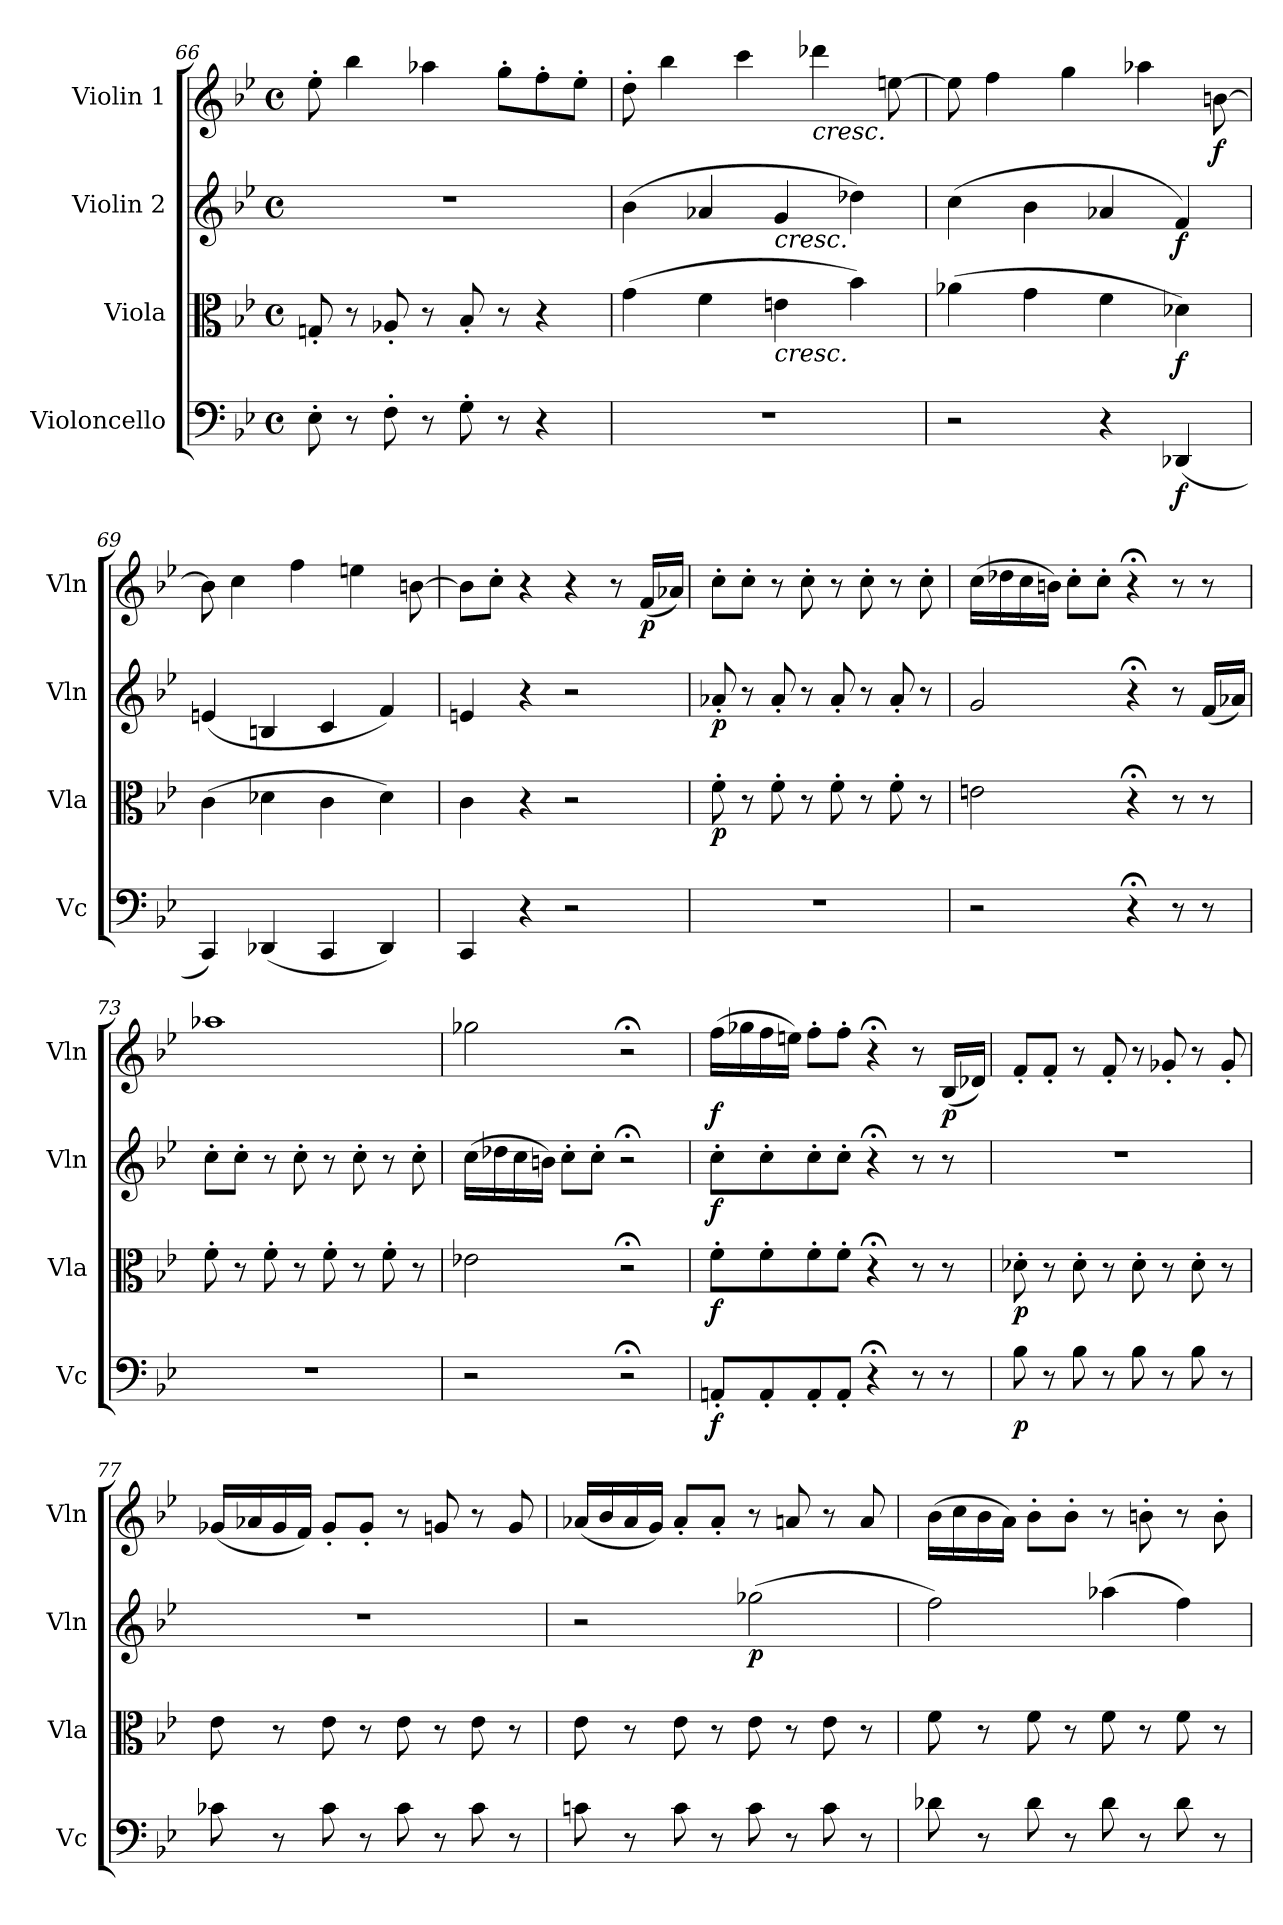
**kern	**dynam	**kern	**dynam	**kern	**dynam	**kern	**dynam
*part4	*part4	*part3	*part3	*part2	*part2	*part1	*part1
*staff4	*staff4	*staff3	*staff3	*staff2	*staff2	*staff1	*staff1
*I"Violoncello	*	*I"Viola	*	*I"Violin 2	*	*I"Violin 1	*
*I'Vc	*	*I'Vla	*	*I'Vln	*	*I'Vln	*
*clefF4	*	*clefC3	*	*clefG2	*	*clefG2	*
*k[b-e-]	*	*k[b-e-]	*	*k[b-e-]	*	*k[b-e-]	*
*M4/4	*	*M4/4	*	*M4/4	*	*M4/4	*
*met(c)	*	*met(c)	*	*met(c)	*	*met(c)	*
=66	=66	=66	=66	=66	=66	=66	=66
8E-'\	.	8Gn'/	.	1r	.	8ee-'\	.
8r	.	8r	.	.	.	4bb-\	.
8F'\	.	8A-X'/	.	.	.	.	.
8r	.	8r	.	.	.	4aa-X\	.
8G'\	.	8B-'/	.	.	.	.	.
8r	.	8r	.	.	.	8gg'\L	.
4r	.	4r	.	.	.	8ff'\	.
.	.	.	.	.	.	8ee-'\J	.
=67	=67	=67	=67	=67	=67	=67	=67
1r	.	(4g\	.	(4b-\	.	8dd'\	.
.	.	.	.	.	.	4bb-\	.
.	.	4f\	.	4a-X/	.	.	.
.	.	.	.	.	.	4ccc\	.
!	!	!	!	!LO:TX:b:i:t=cresc.	!	!	!
!	!	!LO:TX:b:i:t=cresc.	!	!	!	!	!
.	.	4en\	.	4g/	.	.	.
!	!	!	!	!	!	!LO:TX:b:i:t=cresc.	!
.	.	.	.	.	.	4ddd-X\	.
.	.	4b-\)	.	4dd-X\)	.	.	.
.	.	.	.	.	.	[8een\	.
!!LO:LB:g=z
=68	=68	=68	=68	=68	=68	=68	=68
2r	.	(4a-X\	.	(4cc\	.	8een\]	.
.	.	.	.	.	.	4ff\	.
.	.	4g\	.	4b-\	.	.	.
.	.	.	.	.	.	4gg\	.
4r	.	4f\	.	4a-X/	.	.	.
.	.	.	.	.	.	4aa-X\	.
!	!LO:DY:b	!	!LO:DY:b	!	!LO:DY:b	!	!
(4DD-X/	f	4d-X\)	f	4f/)	f	.	.
!	!	!	!	!	!	!	!LO:DY:b
.	.	.	.	.	.	[8bn\	f
=69	=69	=69	=69	=69	=69	=69	=69
4CC/)	.	(4c\	.	(4en/	.	8b\]	.
.	.	.	.	.	.	4cc\	.
(4DD-X/	.	4d-X\	.	4Bn/	.	.	.
.	.	.	.	.	.	4ff\	.
4CC/	.	4c\	.	4c/	.	.	.
.	.	.	.	.	.	4een\	.
4DD-/)	.	4d-\)	.	4f/)	.	.	.
.	.	.	.	.	.	[8bn\	.
=70	=70	=70	=70	=70	=70	=70	=70
4CC/	.	4c\	.	4en/	.	8b\L]	.
.	.	.	.	.	.	8cc'\J	.
4r	.	4r	.	4r	.	4r	.
2r	.	2r	.	2r	.	4r	.
.	.	.	.	.	.	8r	.
!	!	!	!	!	!	!	!LO:DY:b
.	.	.	.	.	.	(16f/LL	p
.	.	.	.	.	.	16a-X/JJ)	.
=71	=71	=71	=71	=71	=71	=71	=71
!	!	!	!LO:DY:b	!	!LO:DY:b	!	!
1r	.	8f'\	p	8a-X'/	p	8cc'\L	.
.	.	8r	.	8r	.	8cc'\J	.
.	.	8f'\	.	8a-'/	.	8r	.
.	.	8r	.	8r	.	8cc'\	.
.	.	8f'\	.	8a-'/	.	8r	.
.	.	8r	.	8r	.	8cc'\	.
.	.	8f'\	.	8a-'/	.	8r	.
.	.	8r	.	8r	.	8cc'\	.
=72	=72	=72	=72	=72	=72	=72	=72
2r	.	2en\	.	2g/	.	(16cc\LL	.
.	.	.	.	.	.	16dd-X\	.
.	.	.	.	.	.	16cc\	.
.	.	.	.	.	.	16bn\JJ)	.
.	.	.	.	.	.	8cc'\L	.
.	.	.	.	.	.	8cc'\J	.
4r;<	.	4r;<	.	4r;<	.	4r;<	.
8r	.	8r	.	8r	.	8r	.
8r	.	8r	.	(16f/LL	.	8r	.
.	.	.	.	16a-X/JJ)	.	.	.
!!LO:LB:g=z
=73	=73	=73	=73	=73	=73	=73	=73
1r	.	8f'\	.	8cc'\L	.	1aa-X	.
.	.	8r	.	8cc'\J	.	.	.
.	.	8f'\	.	8r	.	.	.
.	.	8r	.	8cc'\	.	.	.
.	.	8f'\	.	8r	.	.	.
.	.	8r	.	8cc'\	.	.	.
.	.	8f'\	.	8r	.	.	.
.	.	8r	.	8cc'\	.	.	.
=74	=74	=74	=74	=74	=74	=74	=74
2r	.	2e-X\	.	(16cc\LL	.	2gg-X\	.
.	.	.	.	16dd-X\	.	.	.
.	.	.	.	16cc\	.	.	.
.	.	.	.	16bn\JJ)	.	.	.
.	.	.	.	8cc'\L	.	.	.
.	.	.	.	8cc'\J	.	.	.
2r;<	.	2r;<	.	2r;<	.	2r;<	.
=75	=75	=75	=75	=75	=75	=75	=75
!	!LO:DY:b	!	!LO:DY:b	!	!LO:DY:b	!	!LO:DY:b
8AAn'/L	f	8f'\L	f	8cc'\L	f	(16ff\LL	f
.	.	.	.	.	.	16gg-X\	.
8AA'/	.	8f'\	.	8cc'\	.	16ff\	.
.	.	.	.	.	.	16een\JJ)	.
8AA'/	.	8f'\	.	8cc'\	.	8ff'\L	.
8AA'/J	.	8f'\J	.	8cc'\J	.	8ff'\J	.
4r;<	.	4r;<	.	4r;<	.	4r;<	.
8r	.	8r	.	8r	.	8r	.
!	!	!	!	!	!	!	!LO:DY:b
8r	.	8r	.	8r	.	(16B-/LL	p
.	.	.	.	.	.	16d-X/JJ)	.
=76	=76	=76	=76	=76	=76	=76	=76
!	!LO:DY:b	!	!LO:DY:b	!	!	!	!
8B-\	p	8d-X'\	p	1r	.	8f'/L	.
8r	.	8r	.	.	.	8f'/J	.
8B-\	.	8d-'\	.	.	.	8r	.
8r	.	8r	.	.	.	8f'/	.
8B-\	.	8d-'\	.	.	.	8r	.
8r	.	8r	.	.	.	8g-X'/	.
8B-\	.	8d-'\	.	.	.	8r	.
8r	.	8r	.	.	.	8g-'/	.
!!LO:LB:g=z
=77	=77	=77	=77	=77	=77	=77	=77
8c-X\	.	8e-\	.	1r	.	(16g-X/LL	.
.	.	.	.	.	.	16a-X/	.
8r	.	8r	.	.	.	16g-/	.
.	.	.	.	.	.	16f/JJ)	.
8c-\	.	8e-\	.	.	.	8g-'/L	.
8r	.	8r	.	.	.	8g-'/J	.
8c-\	.	8e-\	.	.	.	8r	.
8r	.	8r	.	.	.	8gn/	.
8c-\	.	8e-\	.	.	.	8r	.
8r	.	8r	.	.	.	8g/	.
=78	=78	=78	=78	=78	=78	=78	=78
8cn\	.	8e-\	.	2r	.	(16a-X/LL	.
.	.	.	.	.	.	16b-/	.
8r	.	8r	.	.	.	16a-/	.
.	.	.	.	.	.	16g/JJ)	.
8c\	.	8e-\	.	.	.	8a-'/L	.
8r	.	8r	.	.	.	8a-'/J	.
!	!	!	!	!	!LO:DY:b	!	!
8c\	.	8e-\	.	(2gg-X\	p	8r	.
8r	.	8r	.	.	.	8an/	.
8c\	.	8e-\	.	.	.	8r	.
8r	.	8r	.	.	.	8a/	.
=79	=79	=79	=79	=79	=79	=79	=79
8d-X\	.	8f\	.	2ff\)	.	(16b-\LL	.
.	.	.	.	.	.	16cc\	.
8r	.	8r	.	.	.	16b-\	.
.	.	.	.	.	.	16a\JJ)	.
8d-\	.	8f\	.	.	.	8b-'\L	.
8r	.	8r	.	.	.	8b-'\J	.
8d-\	.	8f\	.	(4aa-X\	.	8r	.
8r	.	8r	.	.	.	8bn'\	.
8d-\	.	8f\	.	4ff\)	.	8r	.
8r	.	8r	.	.	.	8b'\	.
=	=	=	=	=	=	=	=
*-	*-	*-	*-	*-	*-	*-	*-
